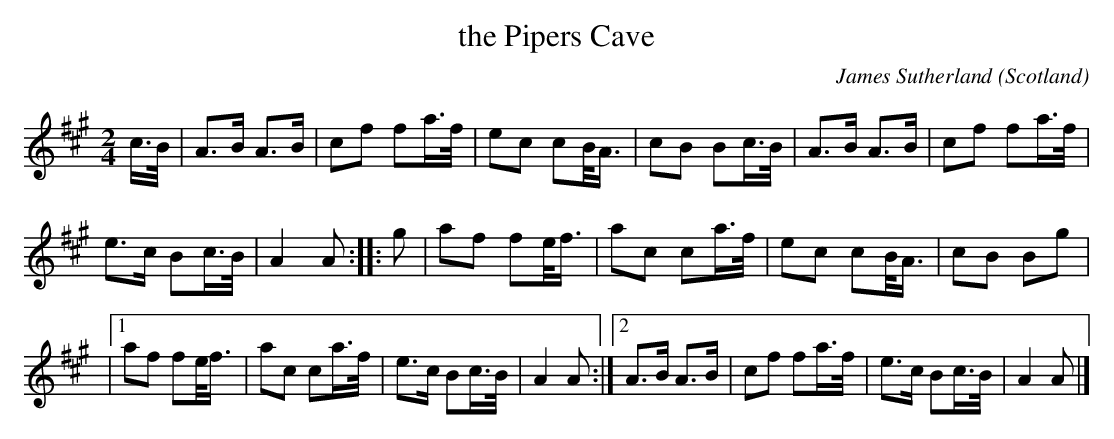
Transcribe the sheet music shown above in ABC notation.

X:1
T:the Pipers Cave
C:James Sutherland
M:2/4
O:Scotland
K:A major
c>B|\
A3B A3B|c2f2 f2a>f|e2c2 c2B<A|c2B2 B2c>B|\
A3B A3B|c2f2 f2a>f|
e3c B2c>B|A4 A2 :: g2|\
a2f2 f2e<f|a2c2 c2a>f|e2c2 c2B<A|c2B2 B2g2|
|1\
a2f2 f2e<f|a2c2 c2a>f|e3c B2c>B|A4 A2:|2\
A3B A3B|c2f2 f2a>f|e3c B2c>B|A4 A2|]
